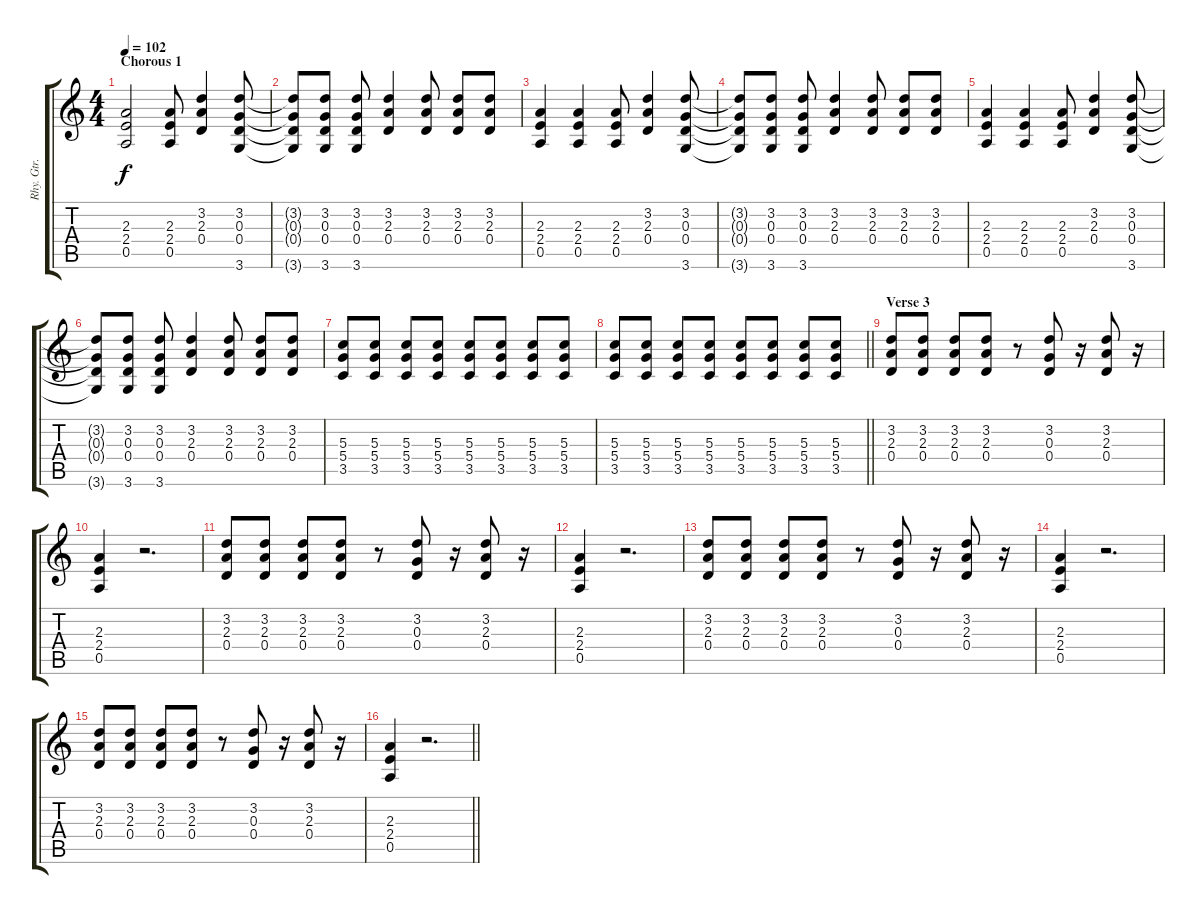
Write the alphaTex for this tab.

\track ("Rhy. Gtr. 2" "Rhy. Gtr. ") {instrument overdrivenguitar}
\staff {score tabs}
\tuning (E4 B3 G3 D3 A2 E2) {hide}
\ts (4 4)
\section ("" "Chorous 1")
\tempo 102
\clef g2
\ks c
(2.3 2.4 0.5).2{dy f} (2.3 2.4 0.5).8 (3.2 2.3 0.4).4 (3.2 0.3 0.4 3.6).8 |
(3.2{t} 0.3{t} 0.4{t} 3.6{t}).8 (3.2 0.3 0.4 3.6).8 (3.2 0.3 0.4 3.6).8 (3.2 2.3 0.4).4 (3.2 2.3 0.4).8 (3.2 2.3 0.4).8 (3.2 2.3 0.4).8 |
(2.3 2.4 0.5).4 (2.3 2.4 0.5).4 (2.3 2.4 0.5).8 (3.2 2.3 0.4).4 (3.2 0.3 0.4 3.6).8 |
(3.2{t} 0.3{t} 0.4{t} 3.6{t}).8 (3.2 0.3 0.4 3.6).8 (3.2 0.3 0.4 3.6).8 (3.2 2.3 0.4).4 (3.2 2.3 0.4).8 (3.2 2.3 0.4).8 (3.2 2.3 0.4).8 |
(2.3 2.4 0.5).4 (2.3 2.4 0.5).4 (2.3 2.4 0.5).8 (3.2 2.3 0.4).4 (3.2 0.3 0.4 3.6).8 |
(3.2{t} 0.3{t} 0.4{t} 3.6{t}).8 (3.2 0.3 0.4 3.6).8 (3.2 0.3 0.4 3.6).8 (3.2 2.3 0.4).4 (3.2 2.3 0.4).8 (3.2 2.3 0.4).8 (3.2 2.3 0.4).8 |
(5.3 5.4 3.5).8 (5.3 5.4 3.5).8 (5.3 5.4 3.5).8 (5.3 5.4 3.5).8 (5.3 5.4 3.5).8 (5.3 5.4 3.5).8 (5.3 5.4 3.5).8 (5.3 5.4 3.5).8 |
\barLineRight lightlight
(5.3 5.4 3.5).8 (5.3 5.4 3.5).8 (5.3 5.4 3.5).8 (5.3 5.4 3.5).8 (5.3 5.4 3.5).8 (5.3 5.4 3.5).8 (5.3 5.4 3.5).8 (5.3 5.4 3.5).8 |
\section ("" "Verse 3")
(3.2 2.3 0.4).8 (3.2 2.3 0.4).8 (3.2 2.3 0.4).8 (3.2 2.3 0.4).8 r.8 (3.2 0.3 0.4).8 r.16 (3.2 2.3 0.4).8 r.16 |
(2.3 2.4 0.5).4 r.2{d} |
(3.2 2.3 0.4).8 (3.2 2.3 0.4).8 (3.2 2.3 0.4).8 (3.2 2.3 0.4).8 r.8 (3.2 0.3 0.4).8 r.16 (3.2 2.3 0.4).8 r.16 |
(2.3 2.4 0.5).4 r.2{d} |
(3.2 2.3 0.4).8 (3.2 2.3 0.4).8 (3.2 2.3 0.4).8 (3.2 2.3 0.4).8 r.8 (3.2 0.3 0.4).8 r.16 (3.2 2.3 0.4).8 r.16 |
(2.3 2.4 0.5).4 r.2{d} |
(3.2 2.3 0.4).8 (3.2 2.3 0.4).8 (3.2 2.3 0.4).8 (3.2 2.3 0.4).8 r.8 (3.2 0.3 0.4).8 r.16 (3.2 2.3 0.4).8 r.16 |
\barLineRight lightlight
(2.3 2.4 0.5).4 r.2{d}
